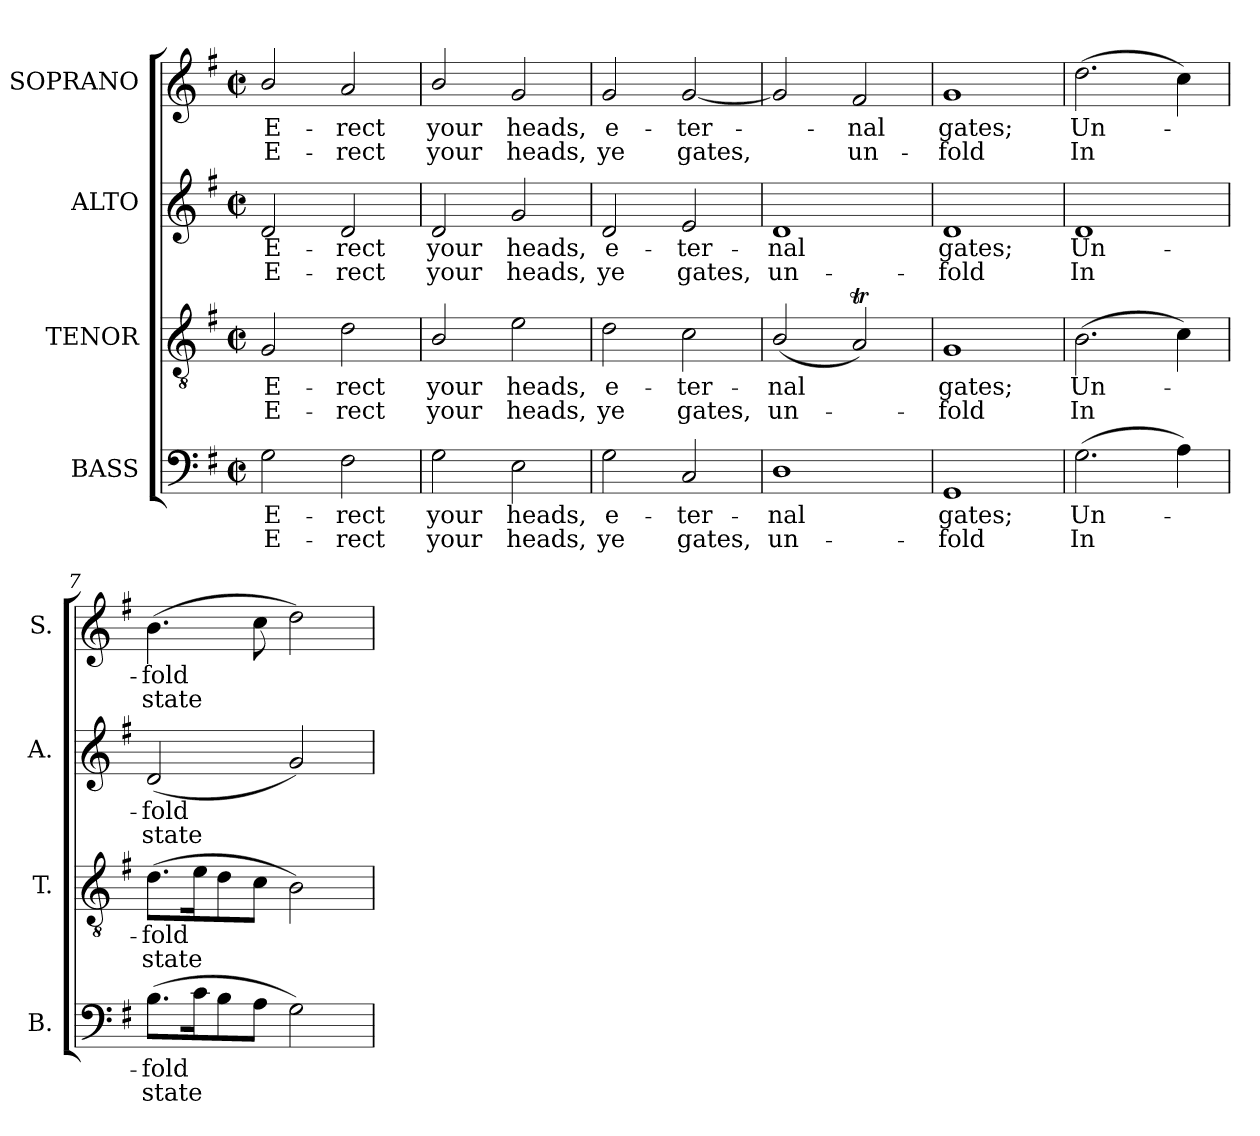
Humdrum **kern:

**kern	**text	**text	**kern	**text	**text	**kern	**text	**text	**kern	**text	**text
*part4	*part4	*part4	*part3	*part3	*part3	*part2	*part2	*part2	*part1	*part1	*part1
*staff4	*staff4	*staff4	*staff3	*staff3	*staff3	*staff2	*staff2	*staff2	*staff1	*staff1	*staff1
*I"BASS	*	*	*I"TENOR	*	*	*I"ALTO	*	*	*I"SOPRANO	*	*
*I'B.	*	*	*I'T.	*	*	*I'A.	*	*	*I'S.	*	*
!!LO:PB:g=z
*clefF4	*	*	*clefGv2	*	*	*clefG2	*	*	*clefG2	*	*
*	*	*	*ITrd7c12	*	*	*	*	*	*	*	*
*k[f#]	*	*	*k[f#]	*	*	*k[f#]	*	*	*k[f#]	*	*
*G:	*	*	*G:	*	*	*G:	*	*	*G:	*	*
*M2/2	*	*	*M2/2	*	*	*M2/2	*	*	*M2/2	*	*
*met(c|)	*	*	*met(c|)	*	*	*met(c|)	*	*	*met(c|)	*	*
=1	=1	=1	=1	=1	=1	=1	=1	=1	=1	=1	=1
!	!LO:LY:b:color=#000000	!LO:LY:b:color=#000000	!	!	!	!	!	!	!	!	!
!	!	!	!	!LO:LY:b:color=#000000	!LO:LY:b:color=#000000	!	!	!	!	!	!
!	!	!	!	!	!	!	!LO:LY:b:color=#000000	!LO:LY:b:color=#000000	!	!	!
!	!	!	!	!	!	!	!	!	!	!LO:LY:b:color=#000000	!LO:LY:b:color=#000000
2Gi\	E-	E-	2GGi/	E-	E-	2di/	E-	E-	2bi/	E-	E-
!	!LO:LY:b:color=#000000	!LO:LY:b:color=#000000	!	!	!	!	!	!	!	!	!
!	!	!	!	!LO:LY:b:color=#000000	!LO:LY:b:color=#000000	!	!	!	!	!	!
!	!	!	!	!	!	!	!LO:LY:b:color=#000000	!LO:LY:b:color=#000000	!	!	!
!	!	!	!	!	!	!	!	!	!	!LO:LY:b:color=#000000	!LO:LY:b:color=#000000
2F#i\	-rect	-rect	2Di\	-rect	-rect	2di/	-rect	-rect	2ai/	-rect	-rect
=2	=2	=2	=2	=2	=2	=2	=2	=2	=2	=2	=2
!	!LO:LY:b:color=#000000	!LO:LY:b:color=#000000	!	!	!	!	!	!	!	!	!
!	!	!	!	!LO:LY:b:color=#000000	!LO:LY:b:color=#000000	!	!	!	!	!	!
!	!	!	!	!	!	!	!LO:LY:b:color=#000000	!LO:LY:b:color=#000000	!	!	!
!	!	!	!	!	!	!	!	!	!	!LO:LY:b:color=#000000	!LO:LY:b:color=#000000
2Gi\	your	your	2BBi/	your	your	2di/	your	your	2bi/	your	your
!	!LO:LY:b:color=#000000	!LO:LY:b:color=#000000	!	!	!	!	!	!	!	!	!
!	!	!	!	!LO:LY:b:color=#000000	!LO:LY:b:color=#000000	!	!	!	!	!	!
!	!	!	!	!	!	!	!LO:LY:b:color=#000000	!LO:LY:b:color=#000000	!	!	!
!	!	!	!	!	!	!	!	!	!	!LO:LY:b:color=#000000	!LO:LY:b:color=#000000
2Ei\	heads,	heads,	2Ei\	heads,	heads,	2gi/	heads,	heads,	2gi/	heads,	heads,
=3	=3	=3	=3	=3	=3	=3	=3	=3	=3	=3	=3
!	!LO:LY:b:color=#000000	!LO:LY:b:color=#000000	!	!	!	!	!	!	!	!	!
!	!	!	!	!LO:LY:b:color=#000000	!LO:LY:b:color=#000000	!	!	!	!	!	!
!	!	!	!	!	!	!	!LO:LY:b:color=#000000	!LO:LY:b:color=#000000	!	!	!
!	!	!	!	!	!	!	!	!	!	!LO:LY:b:color=#000000	!LO:LY:b:color=#000000
2Gi\	e-	ye	2Di\	e-	ye	2di/	e-	ye	2gi/	e-	ye
!	!LO:LY:b:color=#000000	!LO:LY:b:color=#000000	!	!	!	!	!	!	!	!	!
!	!	!	!	!LO:LY:b:color=#000000	!LO:LY:b:color=#000000	!	!	!	!	!	!
!	!	!	!	!	!	!	!LO:LY:b:color=#000000	!LO:LY:b:color=#000000	!	!	!
!	!	!	!	!	!	!	!	!	!	!LO:LY:b:color=#000000	!LO:LY:b:color=#000000
2Ci/	-ter-	gates,	2Ci\	-ter-	gates,	2ei/	-ter-	gates,	[2gi/	-ter-	gates,
=4	=4	=4	=4	=4	=4	=4	=4	=4	=4	=4	=4
!	!LO:LY:b:color=#000000	!LO:LY:b:color=#000000	!	!	!	!	!	!	!	!	!
!	!	!	!	!LO:LY:b:color=#000000	!LO:LY:b:color=#000000	!	!	!	!	!	!
!	!	!	!	!	!	!	!LO:LY:b:color=#000000	!LO:LY:b:color=#000000	!	!	!
1Di	-nal	un-	(2BBi/	-nal	un-	1di	-nal	un-	2gi/]	.	.
!	!	!	!	!	!	!	!	!	!	!LO:LY:b:color=#000000	!LO:LY:b:color=#000000
.	.	.	2AATi/)	.	.	.	.	.	2f#i/	-nal	un-
=5	=5	=5	=5	=5	=5	=5	=5	=5	=5	=5	=5
!	!LO:LY:b:color=#000000	!LO:LY:b:color=#000000	!	!	!	!	!	!	!	!	!
!	!	!	!	!LO:LY:b:color=#000000	!LO:LY:b:color=#000000	!	!	!	!	!	!
!	!	!	!	!	!	!	!LO:LY:b:color=#000000	!LO:LY:b:color=#000000	!	!	!
!	!	!	!	!	!	!	!	!	!	!LO:LY:b:color=#000000	!LO:LY:b:color=#000000
1GGi	gates;	-fold	1GGi	gates;	-fold	1di	gates;	-fold	1gi	gates;	-fold
=6	=6	=6	=6	=6	=6	=6	=6	=6	=6	=6	=6
!	!LO:LY:b:color=#000000	!LO:LY:b:color=#000000	!	!	!	!	!	!	!	!	!
!	!	!	!	!LO:LY:b:color=#000000	!LO:LY:b:color=#000000	!	!	!	!	!	!
!	!	!	!	!	!	!	!LO:LY:b:color=#000000	!LO:LY:b:color=#000000	!	!	!
!	!	!	!	!	!	!	!	!	!	!LO:LY:b:color=#000000	!LO:LY:b:color=#000000
(2.Gi\	Un-	In	(2.BBi\	Un-	In	1di	Un-	In	(2.ddi\	Un-	In
4Ai\)	.	.	4Ci\)	.	.	.	.	.	4cci\)	.	.
=7	=7	=7	=7	=7	=7	=7	=7	=7	=7	=7	=7
!	!LO:LY:b:color=#000000	!LO:LY:b:color=#000000	!	!	!	!	!	!	!	!	!
!	!	!	!	!LO:LY:b:color=#000000	!LO:LY:b:color=#000000	!	!	!	!	!	!
!	!	!	!	!	!	!	!LO:LY:b:color=#000000	!LO:LY:b:color=#000000	!	!	!
!	!	!	!	!	!	!	!	!	!	!LO:LY:b:color=#000000	!LO:LY:b:color=#000000
(8.Bi\L	-fold	state	(8.Di\L	-fold	state	(2di/	-fold	state	(4.bi\	-fold	state
16ci\K	.	.	16Ei\K	.	.	.	.	.	.	.	.
8Bi\	.	.	8Di\	.	.	.	.	.	.	.	.
8Ai\J	.	.	8Ci\J	.	.	.	.	.	8cci\	.	.
2Gi\)	.	.	2BBi\)	.	.	2gi/)	.	.	2ddi\)	.	.
=	=	=	=	=	=	=	=	=	=	=	=
*-	*-	*-	*-	*-	*-	*-	*-	*-	*-	*-	*-
